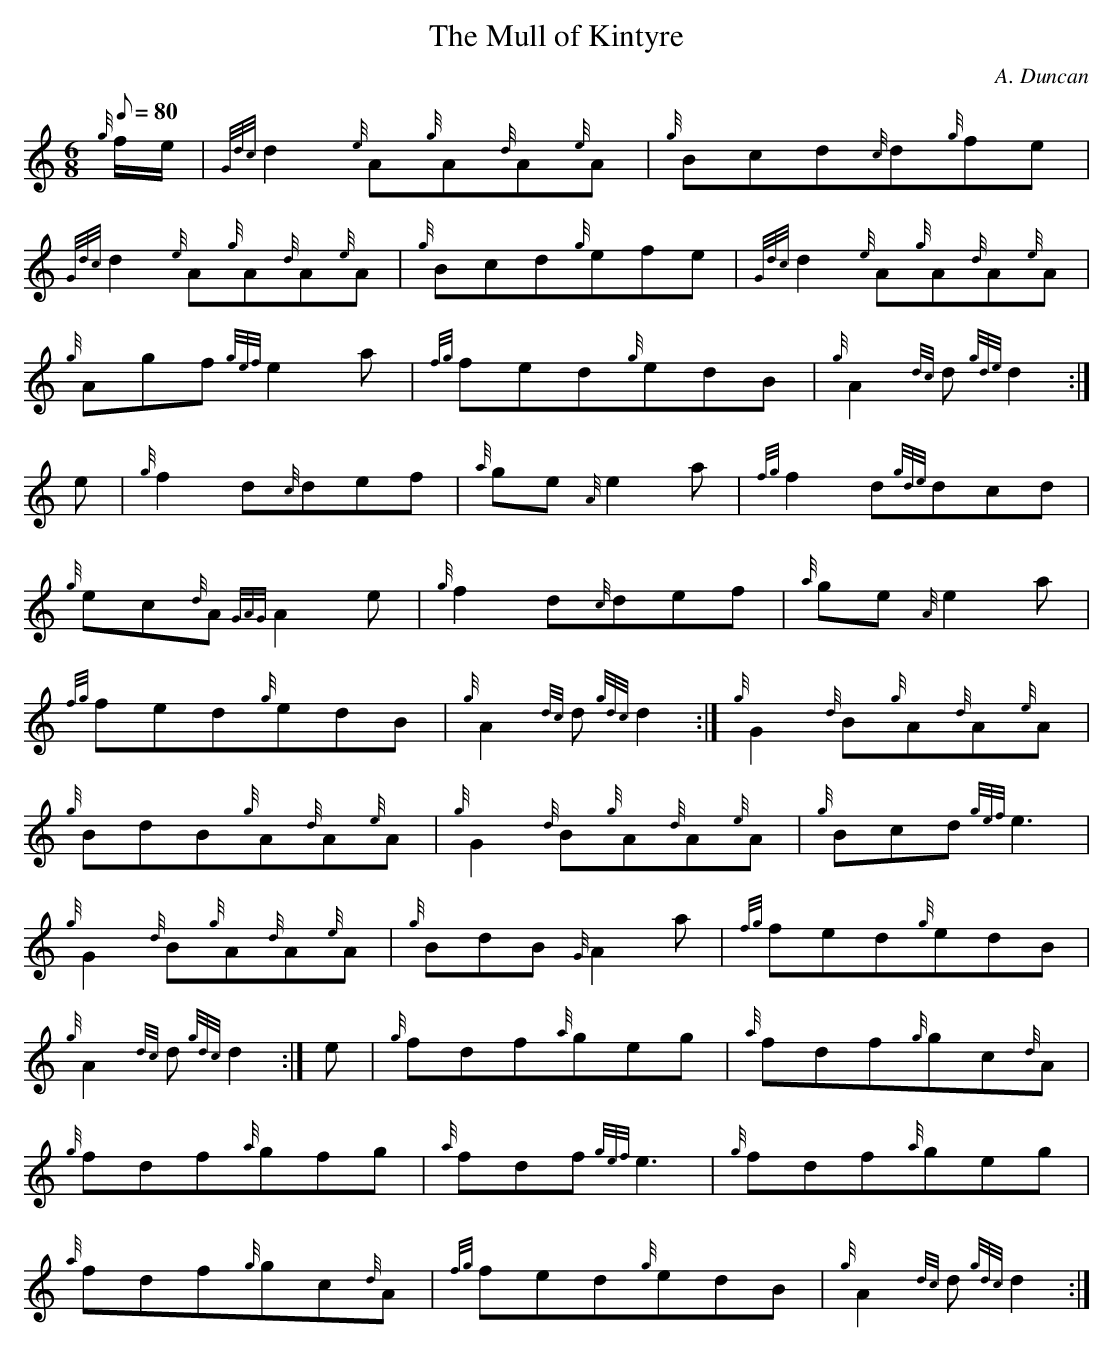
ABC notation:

X:1
T:The Mull of Kintyre
M:6/8
L:1/8
Q:80
C:A. Duncan
K:HP
{g}f/2e/2 | \
{Gdc}d2{e}A{g}A{d}A{e}A | \
{g}Bcd{c}d{g}fe |
{Gdc}d2{e}A{g}A{d}A{e}A | \
{g}Bcd{g}efe | \
{Gdc}d2{e}A{g}A{d}A{e}A |
{g}Agf{gef}e2a | \
{fg}fed{g}edB | \
{g}A2{dc}d{gde}d2 :|
e | \
{g}f2d{c}def | \
{a}ge{A}e2a | \
{fg}f2d{gde}dcd |
{g}ec{d}A{GAG}A2e | \
{g}f2d{c}def | \
{a}ge{A}e2a |
{fg}fed{g}edB | \
{g}A2{dc}d{gdc}d2 :| \
{g}G2{d}B{g}A{d}A{e}A |
{g}BdB{g}A{d}A{e}A | \
{g}G2{d}B{g}A{d}A{e}A | \
{g}Bcd{gef}e3 |
{g}G2{d}B{g}A{d}A{e}A | \
{g}BdB{G}A2a | \
{fg}fed{g}edB |
{g}A2{dc}d{gdc}d2 :| \
e | \
{g}fdf{a}geg | \
{a}fdf{g}gc{d}A |
{g}fdf{a}gfg | \
{a}fdf{gef}e3 | \
{g}fdf{a}geg |
{a}fdf{g}gc{d}A | \
{fg}fed{g}edB | \
{g}A2{dc}d{gdc}d2 :|
